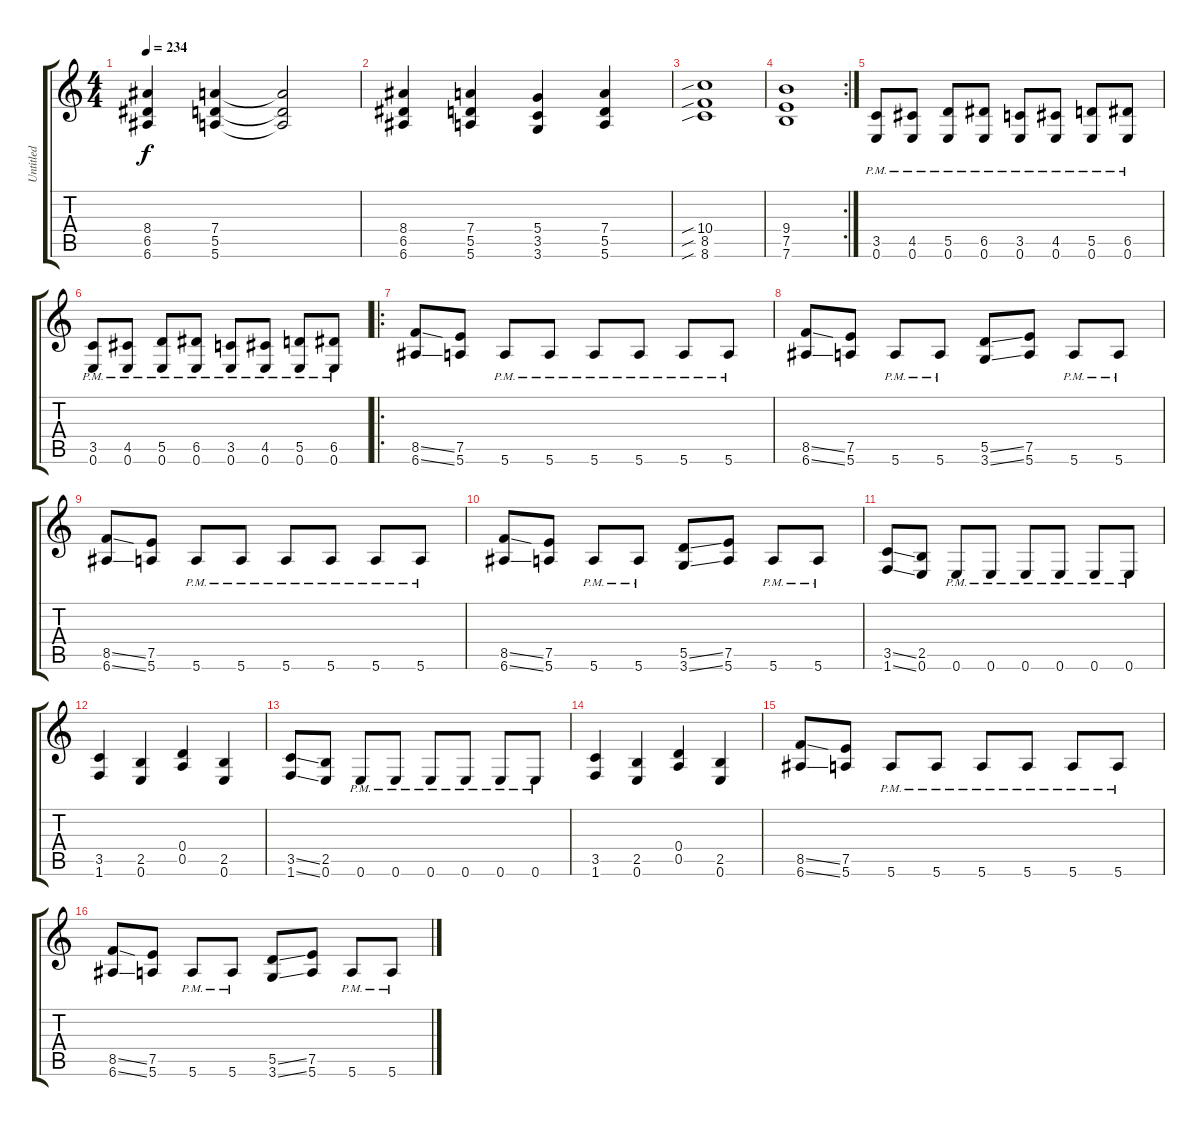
\track ("Untitled" "Untitled") {instrument distortionguitar}
\staff {score tabs}
\tuning (E4 B3 G3 D3 A2 E2) {hide}
\ts (4 4)
\tempo 234
\clef g2
\ks c
(8.4 6.5 6.6).4{dy f} (7.4 5.5 5.6).4 (7.4{t} 5.5{t} 5.6{t}).2 |
(8.4 6.5 6.6).4 (7.4 5.5 5.6).4 (5.4 3.5 3.6).4 (7.4 5.5 5.6).4 |
(10.4{sib} 8.5{sib} 8.6{sib}).1 |
\rc 2
(9.4 7.5 7.6).1 |
(3.5{pm} 0.6{pm}).8 (4.5{pm} 0.6{pm}).8 (5.5{pm} 0.6{pm}).8 (6.5{pm} 0.6{pm}).8 (3.5{pm} 0.6{pm}).8 (4.5{pm} 0.6{pm}).8 (5.5{pm} 0.6{pm}).8 (6.5{pm} 0.6{pm}).8 |
(3.5{pm} 0.6{pm}).8 (4.5{pm} 0.6{pm}).8 (5.5{pm} 0.6{pm}).8 (6.5{pm} 0.6{pm}).8 (3.5{pm} 0.6{pm}).8 (4.5{pm} 0.6{pm}).8 (5.5{pm} 0.6{pm}).8 (6.5{pm} 0.6{pm}).8 |
\ro
(8.5{ss} 6.6{ss}).8 (7.5 5.6).8 5.6{pm}.8 5.6{pm}.8 5.6{pm}.8 5.6{pm}.8 5.6{pm}.8 5.6{pm}.8 |
(8.5{ss} 6.6{ss}).8 (7.5 5.6).8 5.6{pm}.8 5.6{pm}.8 (5.5{ss} 3.6{ss}).8 (7.5 5.6).8 5.6{pm}.8 5.6{pm}.8 |
(8.5{ss} 6.6{ss}).8 (7.5 5.6).8 5.6{pm}.8 5.6{pm}.8 5.6{pm}.8 5.6{pm}.8 5.6{pm}.8 5.6{pm}.8 |
(8.5{ss} 6.6{ss}).8 (7.5 5.6).8 5.6{pm}.8 5.6{pm}.8 (5.5{ss} 3.6{ss}).8 (7.5 5.6).8 5.6{pm}.8 5.6{pm}.8 |
(3.5{ss} 1.6{ss}).8 (2.5 0.6).8 0.6{pm}.8 0.6{pm}.8 0.6{pm}.8 0.6{pm}.8 0.6{pm}.8 0.6{pm}.8 |
(3.5 1.6).4 (2.5 0.6).4 (0.4 0.5).4 (2.5 0.6).4 |
(3.5{ss} 1.6{ss}).8 (2.5 0.6).8 0.6{pm}.8 0.6{pm}.8 0.6{pm}.8 0.6{pm}.8 0.6{pm}.8 0.6{pm}.8 |
(3.5 1.6).4 (2.5 0.6).4 (0.4 0.5).4 (2.5 0.6).4 |
(8.5{ss} 6.6{ss}).8 (7.5 5.6).8 5.6{pm}.8 5.6{pm}.8 5.6{pm}.8 5.6{pm}.8 5.6{pm}.8 5.6{pm}.8 |
(8.5{ss} 6.6{ss}).8 (7.5 5.6).8 5.6{pm}.8 5.6{pm}.8 (5.5{ss} 3.6{ss}).8 (7.5 5.6).8 5.6{pm}.8 5.6{pm}.8
